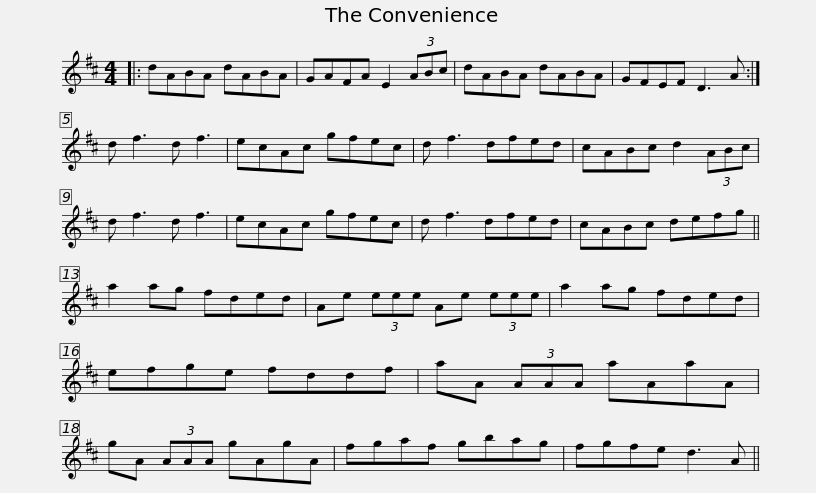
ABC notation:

X:1
L:1/8
M:4/4
I:linebreak $
K:D
V:1 treble
V:1
|: dABA dABA | GAFA E2 (3ABc | dABA dABA | GFEF D3 A :| d f3 d f3 |$ %5
 ecAc gfec | d f3 dfed | cABc d2 (3ABc | d f3 d f3 | ecAc gfec | %10
 d f3 dfed |$ cABc defg || a2 ag fded | Ae (3eee Ae (3eee | a2 ag fded | %15
 efge fddf |$ aA (3AAA aAaA | gA (3AAA gAgA | fgaf gbag | fgfe d3 A || %20
